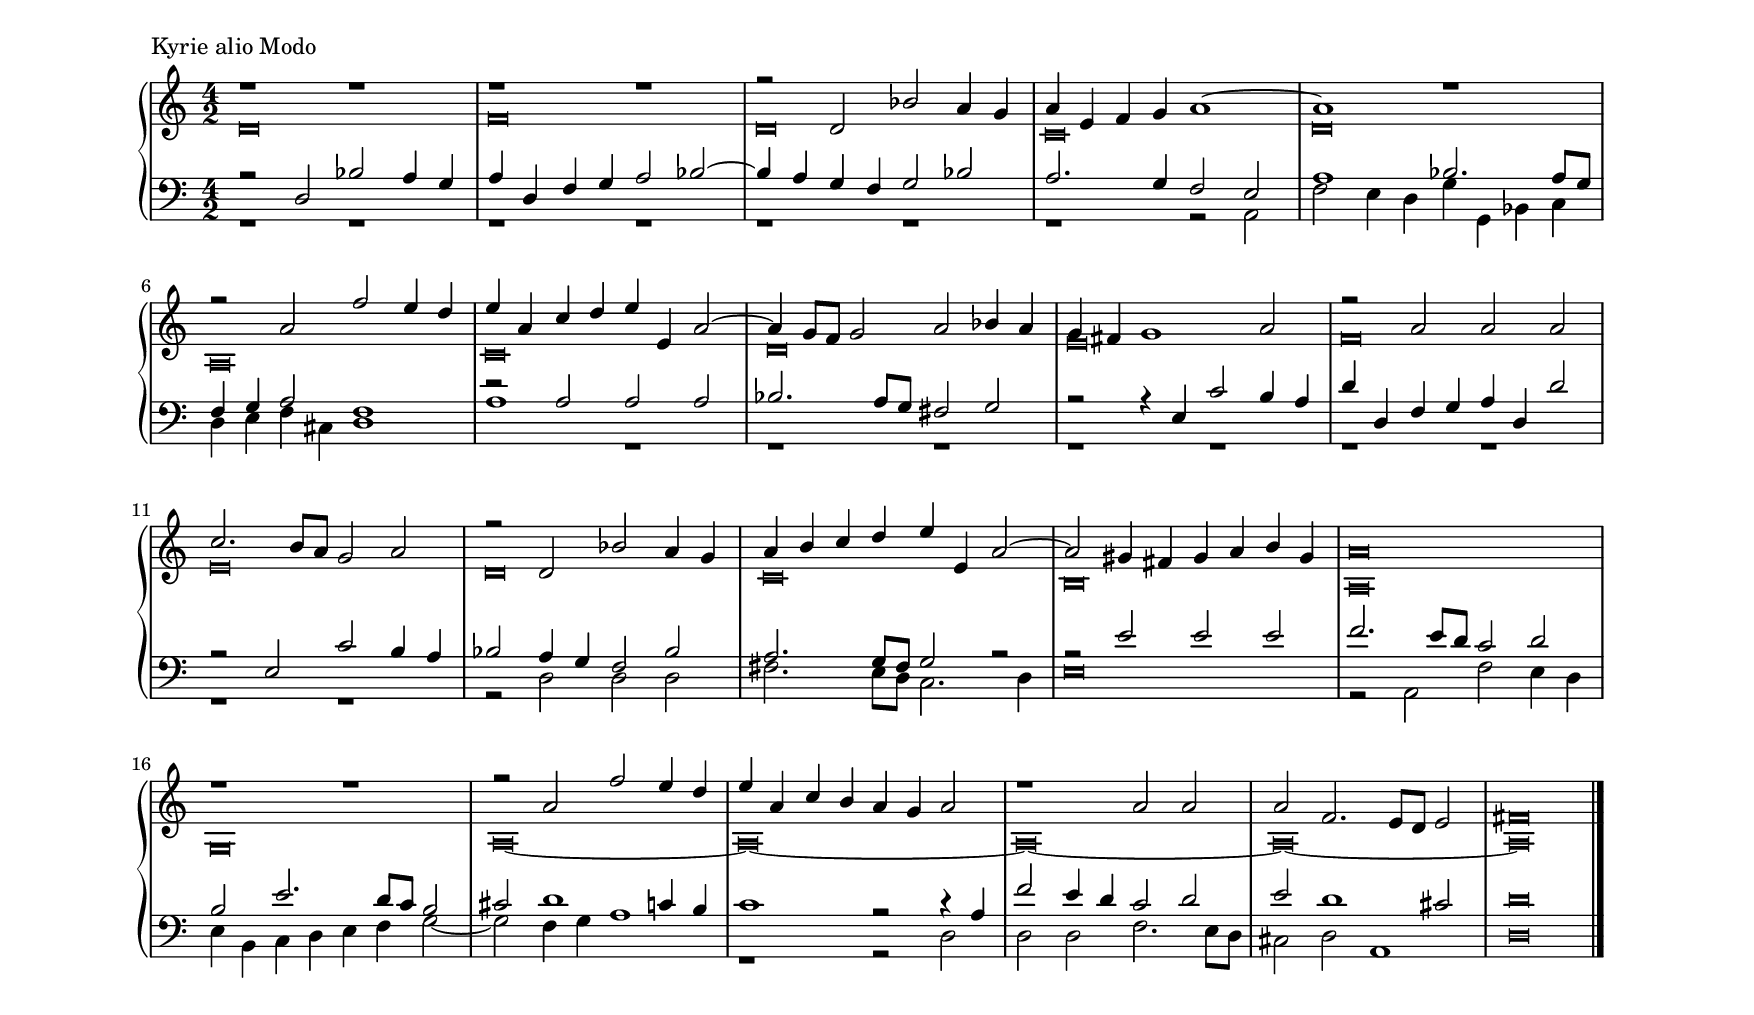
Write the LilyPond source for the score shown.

%! Title: Kyrie alio Modo
%! Part: I
%! No: 9
%! Remark:

\version "2.22.1"
\include "italiano.ly"

%****************************************************************
% Start cut-&-pastable-section

%****************************************************************

\paper {
  % Set paper
  #(set-paper-size "a4landscape")
  indent = 0\mm
  line-width = 250\mm
  ragged-right = ##f
  line-width = #(- line-width (* mm 3.000000) (* mm 1))
}

\layout {
  
}

%*****************************************
%  Set Header
%*****************************************
\header {
  %title = "KYRIE"
  %subtitle = "Kyrie"
  %subsubtitle = "Fiori Musicali"
  %composer = "G. Frescobaldi"
  %opus = "F.12/03"
  %tagline = "© 2022 Hautbois Project"
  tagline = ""
}

%*****************************************
% Start Voice
% Write the voices here
%*****************************************
MyMeter = \time 4/2
MyTempo = \tempo "Adantino"
MyKey = \key do \major
PieceName = "Kyrie alio Modo"

PieceIXS = \relative re' {
  % bar 1	- 5
  r1 r1 |
  r1 r1 |
  r2 re2 sib' la4 sol |
  la4 mi fa sol la1~ |
  la1 r1 |
  
  % bar 6	- 10
  r2 la2 fa' mi4 re |
  mi4 la, do re mi mi, la2~ |
  la4 sol8 fa sol2 la sib4 la |
  sol4 fad sol1 la2 |
  r2 la la la |
  
  % bar 11	- 15
  do2. si8 la sol2 la |
  r2 re,2 sib' la4 sol |
  la si do re mi mi, la2~ |
  la2 sold4 fad sold la si sold |
  \once \override NoteHead.style = #'baroque
  la\breve |
  
  % bar 16	- 20
  r1 r1 |
  r2 la2 fa' mi4 re |
  mi4 la, do si la sol la2 |
  r1 la2 la2 |
  la2 fa2. mi8 re mi2 |
  \once \override NoteHead.style = #'baroque
  fad\breve |
  
  \bar "|."
}

PieceIXA = \relative re' {
  % bar 1	- 5
  \once \override NoteHead.style = #'baroque
  re\breve |
  \once \override NoteHead.style = #'baroque
  fa\breve |
  \once \override NoteHead.style = #'baroque
  re\breve |
  \once \override NoteHead.style = #'baroque
  do\breve |
  \once \override NoteHead.style = #'baroque
  re\breve |
  
  % bar 6	- 10
  \once \override NoteHead.style = #'baroque
  la\breve |
  \once \override NoteHead.style = #'baroque
  do\breve |
  \once \override NoteHead.style = #'baroque
  re\breve |
  \once \override NoteHead.style = #'baroque
  mi\breve |
  \once \override NoteHead.style = #'baroque
  fa\breve |
  
  % bar 11	- 15
  \once \override NoteHead.style = #'baroque
  mi\breve |
  \once \override NoteHead.style = #'baroque
  re\breve |
  \once \override NoteHead.style = #'baroque
  do\breve |
  \once \override NoteHead.style = #'baroque
  si\breve |
  \once \override NoteHead.style = #'baroque
  la\breve |
  
  % bar 16	- 20
  \once \override NoteHead.style = #'baroque
  sol\breve |
  \once \override NoteHead.style = #'baroque
  la\breve~ |
  \once \override NoteHead.style = #'baroque
  la\breve~ |
  \once \override NoteHead.style = #'baroque
  la\breve~ |
  \once \override NoteHead.style = #'baroque
  la\breve~ |
  \once \override NoteHead.style = #'baroque
  la\breve |
  
  \bar "|."
}

PieceIXT = \relative re {
  % bar 1	- 5
  r2 re2 sib' la4 sol |
  la4 re, fa sol la2 sib~ |
  sib4 la sol fa sol2 sib |
  la2. sol4 fa2 mi |
  la1 sib2. la8 sol |
  
  % bar 6	- 10
  fa4 sol la2 fa1 |
  r2 la2 la2 la2 |
  sib2. la8 sol fad2 sol |
  r2 r4 mi4 do'2 si4 la |
  re4 re, fa sol la re, re'2 |
  
  % bar 11	- 15
  r2 mi,2 do' si4 la |
  sib2 la4 sol fa2 sib |
  la2. sol8 fad sol2 r2 |
  r2 mi'2 mi mi |
  fa2. mi8 re do2 re |
  
  % bar 16	- 20
  si2 mi2. re8 do si2 |
  dod2 re1 do4 si |
  do1 r2 r4 la4 |
  fa'2 mi4 re do2 re |
  mi2 re1 dod2 |
  \once \override NoteHead.style = #'baroque
  re\breve |
  
  \bar "|."
}

PieceIXB = \relative la, {
  % bar 1	- 5
  r1 r1 |
  r1 r1 |
  r1 r1 |
  r1 r2 la2 |
  fa'2 mi4 re sol sol, sib do |
  
  % bar 6	- 10
  re4 mi fa dod re1 |
  la'1 r1 |
  r1 r1 |
  r1 r1 |
  r1 r1 |
  
  % bar 11	- 15
  r1 r1 |
  r2 re,2 re re |
  fad2. mi8 re do2. re4 |
  \once \override NoteHead.style = #'baroque
  mi\breve |
  r2 la,2 fa' mi4 re |
  
  % bar 16	- 20
  mi4 si do re mi fa sol2~ |
  sol2 fa4 sol la1 |
  r1 r2 re,2 |
  re2 re fa2. mi8 re |
  dod2 re la1 |
  \once \override NoteHead.style = #'baroque
  re\breve |
  
  \bar "|."
}

%*****************************************
%  Start Score
%*****************************************

\markup { \vspace #1 }
\score {
  \header {
    piece = \PieceName
  }
  \new PianoStaff <<
    \new Staff { 
      \clef "treble" 
      %\MyTempo
      \MyKey
      \MyMeter
      <<
        \PieceIXS
        \\
        \PieceIXA
      >>
    }
    \new Staff { 
      \clef "bass" 
      %\MyTempo
      \MyKey
      \MyMeter
      <<
        \PieceIXT
        \\
        \PieceIXB
      >>
    }
  >>
}